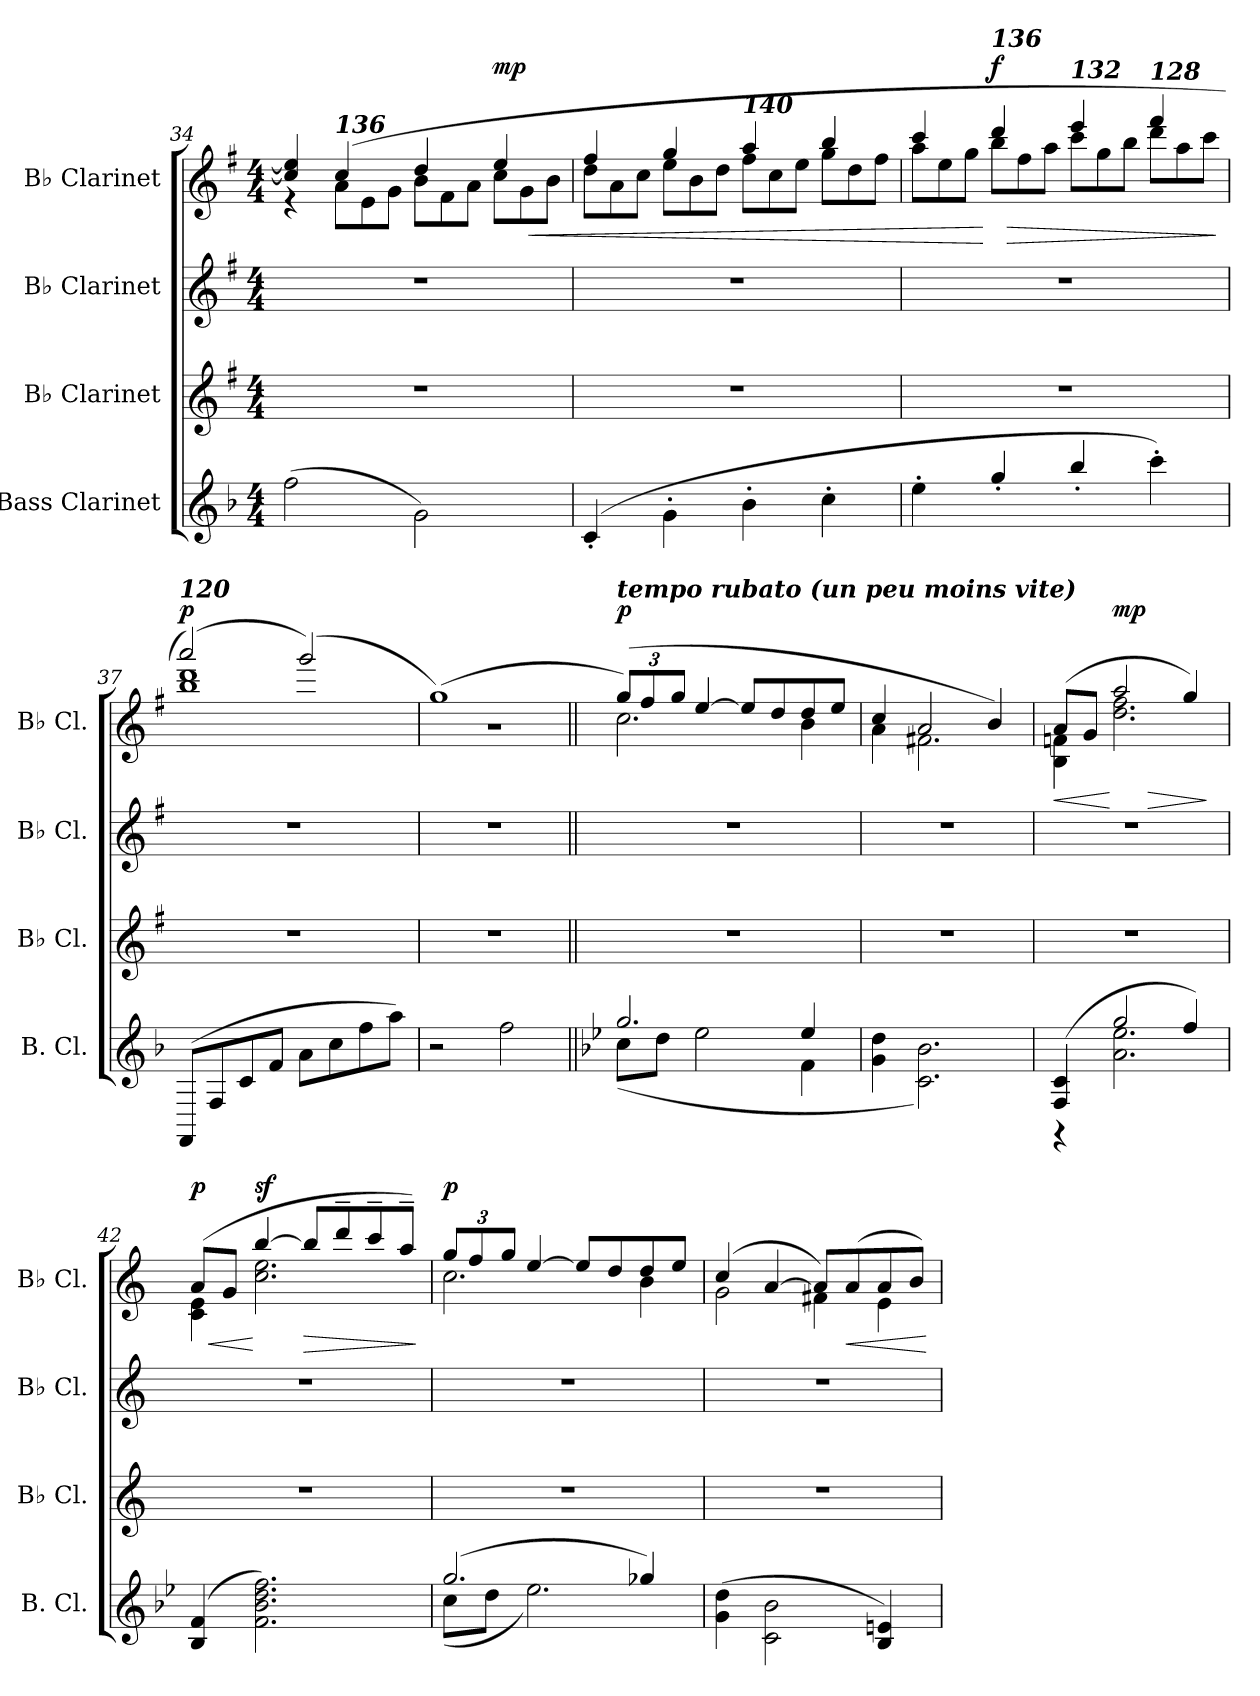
**kern	**kern	**kern	**kern	**dynam
*part4	*part3	*part2	*part1	*part1
*staff4	*staff3	*staff2	*staff1	*staff1
*I"Bass Clarinet	*I"B♭ Clarinet	*I"B♭ Clarinet	*I"B♭ Clarinet	*
*I'B. Cl.	*I'B♭ Cl.	*I'B♭ Cl.	*I'B♭ Cl.	*
!!LO:LB:g=z
*clefG2	*clefG2	*clefG2	*clefG2	*
*ITrd8c14	*ITrd1c2	*ITrd1c2	*ITrd1c2	*
*k[b-]	*k[b-]	*k[b-]	*k[b-]	*
*M4/4	*M4/4	*M4/4	*M4/4	*
=34	=34	=34	=34	=34
*	*	*	*^	*
(<2f\	1r	1r	4b-/] 4dd/]	4r	.
*	*	*	*	*Xtuplet	*
!	!	!	!LO:TX:a:Bi:t=136	!	!
.	.	.	(>4b-/	12g\L	.
.	.	.	.	12d\	.
.	.	.	.	12f\J	.
2G\)	.	.	4cc/	12a\L	.
.	.	.	.	12e\	.
.	.	.	.	12g\J	.
!	!	!	!	!	!LO:HP:b
!	!	!	!	!	!LO:DY:n=1:a
.	.	.	4dd/	12b-\L	< mp
.	.	.	.	12f\	.
.	.	.	.	12a\J	.
=35	=35	=35	=35	=35	=35
(>4C'/	1r	1r	4ee/	12cc\L	.
.	.	.	.	12g\	.
.	.	.	.	12b-\J	.
4G'\	.	.	4ff/	12dd\L	.
.	.	.	.	12a\	.
.	.	.	.	12cc\J	.
!	!	!	!LO:TX:a:Bi:t=140	!	!
4B-'\	.	.	4gg/	12ee\L	.
.	.	.	.	12b-\	.
.	.	.	.	12dd\J	.
4c'\	.	.	4aa/	12ff\L	.
.	.	.	.	12cc\	.
.	.	.	.	12ee\J	.
=36	=36	=36	=36	=36	=36
4e'\	1r	1r	4bb-/	12gg\L	.
.	.	.	.	12dd\	.
.	.	.	.	12ff\J	.
!	!	!	!LO:TX:a:Bi:t=136	!	!
!	!	!	!	!	!LO:HP:n=1:b
!	!	!	!	!	!LO:DY:n=1:a
4g'/	.	.	4ccc/	12aa\L	[ > f
.	.	.	.	12ee\	.
.	.	.	.	12gg\J	.
!	!	!	!LO:TX:a:Bi:t=132	!	!
4b-'/	.	.	4ddd/	12bb-\L	.
.	.	.	.	12ff\	.
.	.	.	.	12aa\J	.
!	!	!	!LO:TX:a:Bi:t=128	!	!
4cc'\)	.	.	4eee/	12ccc\L	.
.	.	.	.	12gg\	.
.	.	.	.	12bb-\J	.
*	*	*	*v	*v	*
.	.	.	.	]
!!LO:PB:g=z
=37	=37	=37	=37	=37
*	*	*	*^	*
!	!	!	!LO:TX:a:Bi:t=120	!	!
!	!	!	!	!	!LO:DY:a
(>8FFF/L	1r	1r	(>2ggg/)	1aa 1ccc	p
8FF/	.	.	.	.	.
8C/	.	.	.	.	.
8F/J	.	.	.	.	.
8A\L	.	.	(>2fff/)	.	.
8c\	.	.	.	.	.
8f\	.	.	.	.	.
8a\J)	.	.	.	.	.
!!LO:LB:g=z	!!
=38	=38	=38	=38	=38	=38
2r	1r	1r	(>1ff)	1r	.
2f\	.	.	.	.	.
=39||	=39||	=39||	=39||	=39||	=39||
*k[b-e-]	*k[b-e-]	*k[b-e-]	*k[b-e-]	*	*
*^	*	*	*	*	*
*	*	*	*	*tuplet	*	*
*	*	*	*	*Xbrackettup	*	*
!	!	!	!	!LO:TX:a:Bi:t=tempo rubato (un peu moins vite)	!	!
!	!	!	!	!	!	!LO:DY:a
2.g/	(<8c\L	1r	1r	(>12ff/L)	2.b-\	p
.	.	.	.	12ee-/	.	.
.	8d\J	.	.	.	.	.
.	.	.	.	12ff/J	.	.
.	2e-\	.	.	[4dd/	.	.
.	.	.	.	8dd/L]	.	.
.	.	.	.	8cc/	.	.
4e-/	4F\	.	.	8cc/	4a\	.
.	.	.	.	8dd/J	.	.
*v	*v	*	*	*	*	*
=40	=40	=40	=40	=40	=40
4G\ 4d\	1r	1r	4b-/	4g\	.
2.C\ 2.B-\)	.	.	2g/	2.en\	.
.	.	.	4a/)	.	.
=41	=41	=41	=41	=41	=41
*^	*	*	*	*	*
!	!	!	!	!	!	!LO:HP:b
(<4FF/ 4C/	4r	1r	1r	(>8g/L	4A\ 4e-X\	<
.	.	.	.	8f/J	.	.
!	!	!	!	!	!	!LO:HP:n=1:b
!	!	!	!	!	!	!LO:DY:n=1:a
(>2g/	2.A\ 2.e-\)	.	.	2gg/	2.cc\ 2.ee-\	[ > mp
4f/)	.	.	.	4ff/)	.	.
*v	*v	*	*	*v	*v	*
.	.	.	.	]
=42	=42	=42	=42	=42
!	!	!	!	!LO:HP:b
*	*	*	*^	*
!	!	!	!	!	!LO:DY:n=1:a
(>4BB-/ 4F/	1r	1r	(>8g/L	4B-\ 4d\	< p
.	.	.	8f/J	.	.
!	!	!	!	!	!LO:DY:n=2:a
2.F\ 2.B-\ 2.d\ 2.f\)	.	.	[4aa/	2.b-\ 2.dd\	[ sf
!	!	!	!	!	!LO:HP:b
.	.	.	8aa/L]	.	>
.	.	.	8ccc~/	.	.
.	.	.	8bb-~/	.	.
.	.	.	8gg~/J)	.	.
*	*	*	*v	*v	*
.	.	.	.	]
!!LO:PB:g=z
=43	=43	=43	=43	=43
*^	*	*	*^	*
!	!	!	!	!	!	!LO:DY:a
(>2.g/	(<8c\L	1r	1r	12ff/L	2.b-\	p
.	.	.	.	12ee-/	.	.
.	8d\J	.	.	.	.	.
.	.	.	.	12ff/J	.	.
.	2.e-\)	.	.	[4dd/	.	.
.	.	.	.	8dd/L]	.	.
.	.	.	.	8cc/	.	.
4g-X/)	.	.	.	8cc/	4a\	.
.	.	.	.	8dd/J	.	.
*v	*v	*	*	*	*	*
=44	=44	=44	=44	=44	=44
(>4G\ 4d\	1r	1r	(>4b-/	2f\	.
2C\ 2B-\	.	.	[4g/	.	.
.	.	.	8g/L])	4en\	.
!	!	!	!	!	!LO:HP:b
.	.	.	(>8g/	.	<
4BB-/ 4En/)	.	.	8g/	4d\	.
.	.	.	8a/J)	.	.
*	*	*	*v	*v	*
.	.	.	.	[
=	=	=	=	=
*-	*-	*-	*-	*-
